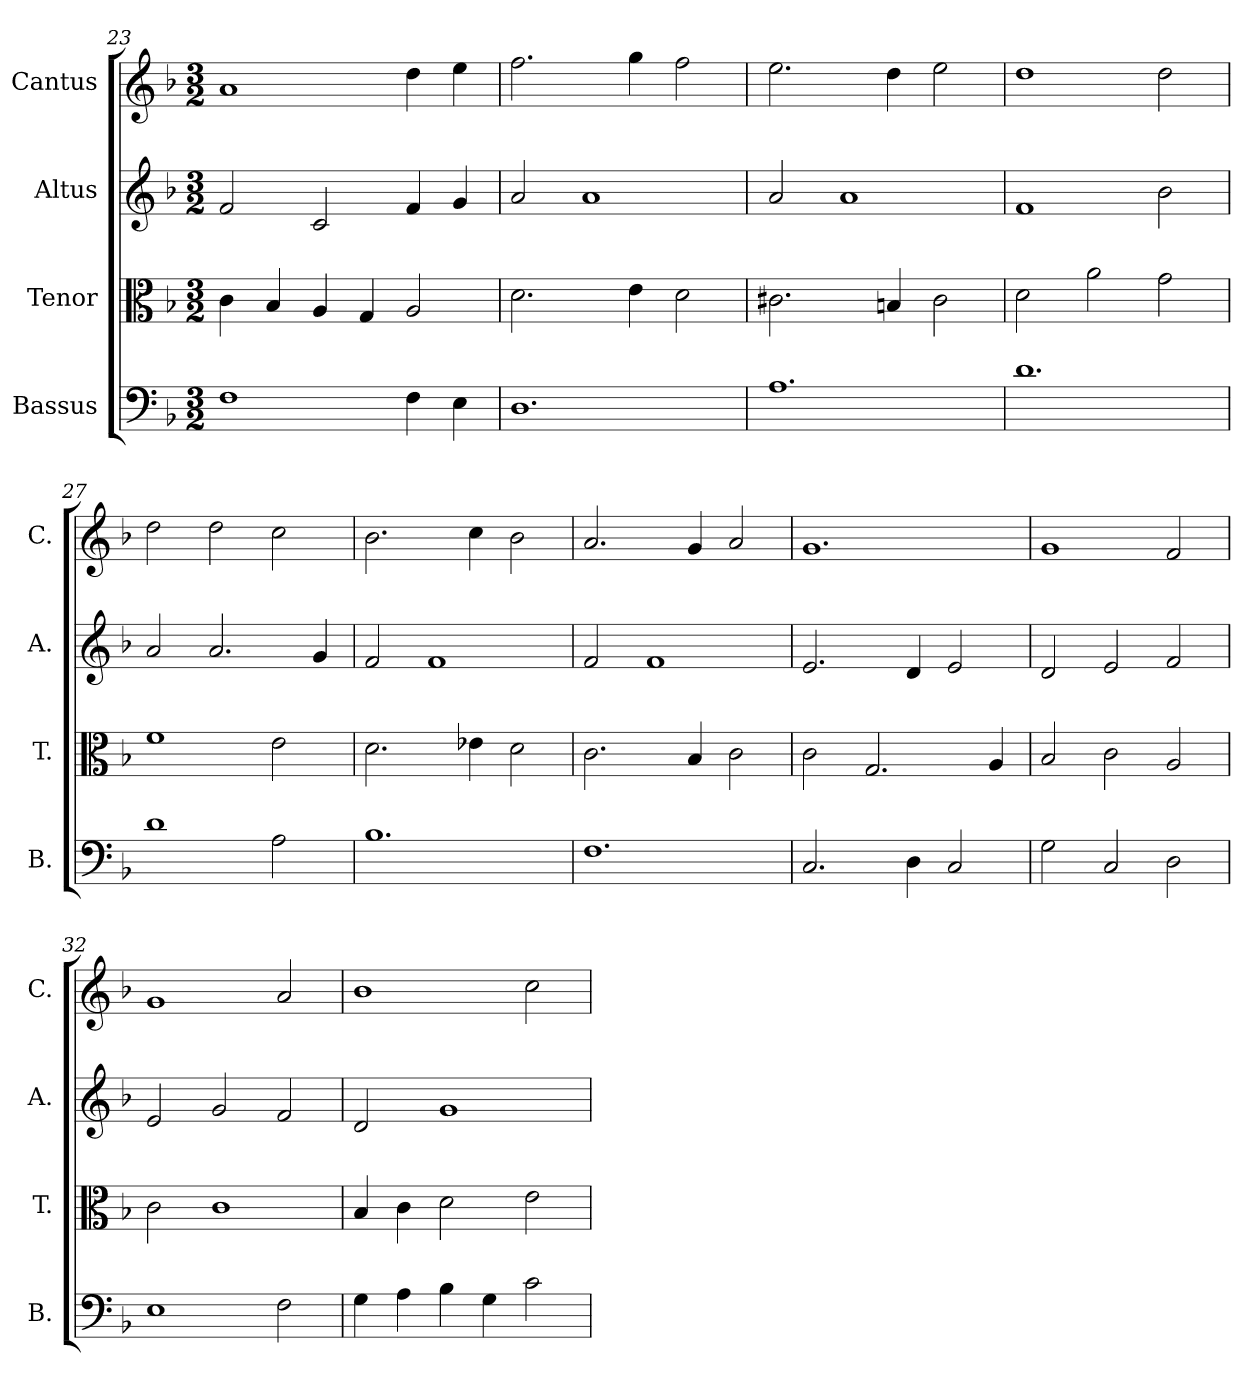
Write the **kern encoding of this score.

**kern	**kern	**kern	**kern
*part4	*part3	*part2	*part1
*staff4	*staff3	*staff2	*staff1
*I"Bassus	*I"Tenor	*I"Altus	*I"Cantus
*I'B.	*I'T.	*I'A.	*I'C.
*clefF4	*clefC3	*clefG2	*clefG2
*k[b-]	*k[b-]	*k[b-]	*k[b-]
*F:	*F:	*F:	*F:
*M3/2	*M3/2	*M3/2	*M3/2
=23	=23	=23	=23
1F	4c\	2f/	1a
.	4B-/	.	.
.	4A/	2c/	.
.	4G/	.	.
4F\	2A/	4f/	4dd\
4E\	.	4g/	4ee\
=24	=24	=24	=24
1.D	2.d\	2a/	2.ff\
.	.	1a	.
.	4e\	.	4gg\
.	2d\	.	2ff\
=25	=25	=25	=25
1.A	2.c#X\	2a/	2.ee\
.	.	1a	.
.	4Bn/	.	4dd\
.	2c#\	.	2ee\
!!LO:LB:g=z
=26	=26	=26	=26
1.d	2d\	1f	1dd
.	2a\	.	.
.	2g\	2b-\	2dd\
=27	=27	=27	=27
1d	1f	2a/	2dd\
.	.	2.a/	2dd\
2A\	2e\	.	2cc\
.	.	4g/	.
=28	=28	=28	=28
1.B-	2.d\	2f/	2.b-\
.	.	1f	.
.	4e-X\	.	4cc\
.	2d\	.	2b-\
=29	=29	=29	=29
1.F	2.c\	2f/	2.a/
.	.	1f	.
.	4B-/	.	4g/
.	2c\	.	2a/
=30	=30	=30	=30
2.C/	2c\	2.e/	1.g
.	2.G/	.	.
4D\	.	4d/	.
2C/	.	2e/	.
.	4A/	.	.
=31	=31	=31	=31
2G\	2B-/	2d/	1g
2C/	2c\	2e/	.
2D\	2A/	2f/	2f/
=32	=32	=32	=32
1E	2c\	2e/	1g
.	1c	2g/	.
2F\	.	2f/	2a/
=33	=33	=33	=33
4G\	4B-/	2d/	1b-
4A\	4c\	.	.
4B-\	2d\	1g	.
4G\	.	.	.
2c\	2e\	.	2cc\
=	=	=	=
*-	*-	*-	*-
